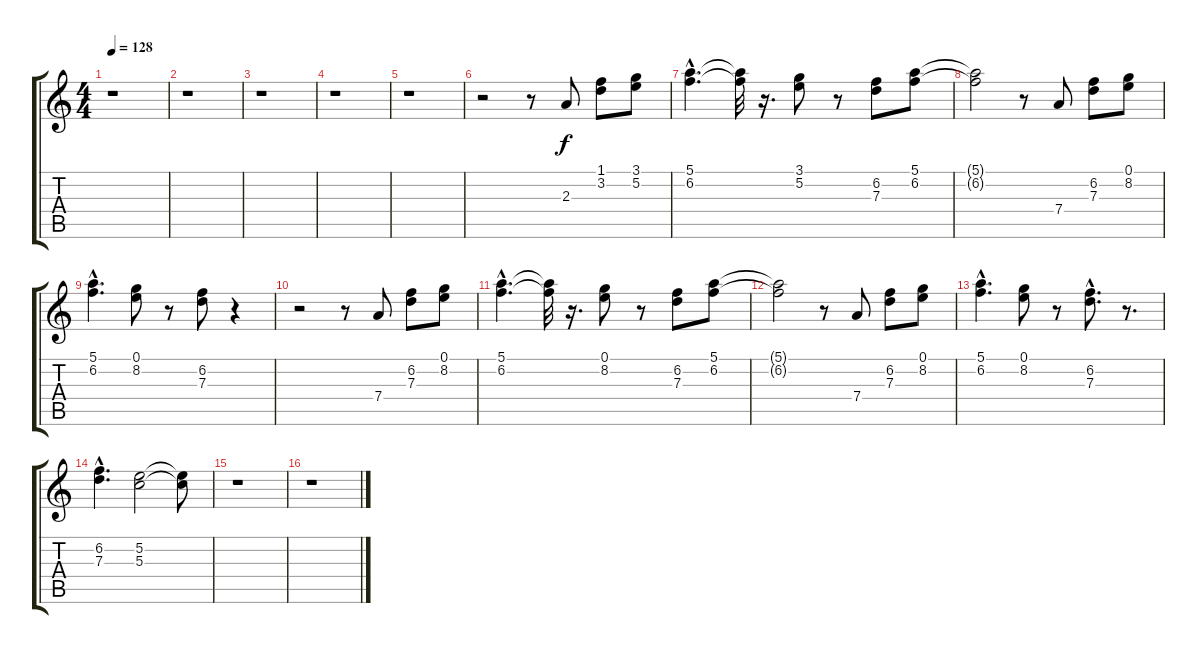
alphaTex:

\track "" {instrument overdrivenguitar}
\staff {score tabs}
\tuning (E4 B3 G3 D3 A2 E2) {hide}
\ts (4 4)
\tempo 128
\clef g2
\ks c
r.1{dy f} |
r.1 |
r.1 |
r.1 |
r.1 |
r.2 r.8 2.3.8 (1.1 3.2).8 (3.1 5.2).8 |
(5.1{hac} 6.2{hac}).4{d} (5.1{t} 6.2{t}).32 r.16{d} (3.1 5.2).8 r.8 (6.2 7.3).8 (5.1 6.2).8 |
(5.1{t} 6.2{t}).2 r.8 7.4.8 (6.2 7.3).8 (0.1 8.2).8 |
(5.1{hac} 6.2{hac}).4{d} (0.1 8.2).8 r.8 (6.2 7.3).8 r.4 |
r.2 r.8 7.4.8 (6.2 7.3).8 (0.1 8.2).8 |
(5.1{hac} 6.2{hac}).4{d} (5.1{t} 6.2{t}).32 r.16{d} (0.1 8.2).8 r.8 (6.2 7.3).8 (5.1 6.2).8 |
(5.1{t} 6.2{t}).2 r.8 7.4.8 (6.2 7.3).8 (0.1 8.2).8 |
(5.1{hac} 6.2{hac}).4{d} (0.1 8.2).8 r.8 (6.2{hac} 7.3{hac}).8{d} r.8{d} |
(6.2{hac} 7.3{hac}).4{d} (5.2 5.3).2 (5.2{t} 5.3{t}).8 |
r.1 |
r.1
